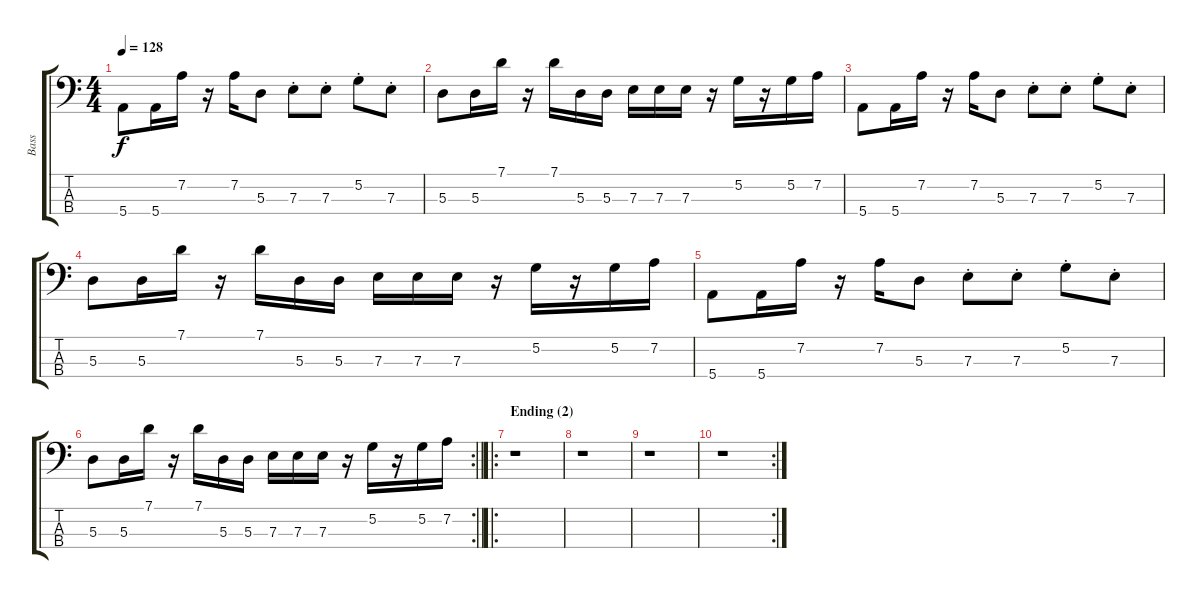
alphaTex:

\track ("Bass" "Bass") {instrument electricbassfinger}
\staff {score tabs}
\tuning (G2 D2 A1 E1) {hide}
\ts (4 4)
\tempo 128
\clef f4
\ks aminor
5.4.8{dy f} 5.4.16 7.2.16 r.16 7.2.16 5.3.8 7.3{st}.8 7.3{st}.8 5.2{st}.8 7.3{st}.8 |
5.3.8 5.3.16 7.1.16 r.16 7.1.16 5.3.16 5.3.16 7.3.16 7.3.16 7.3.16 r.16 5.2.16 r.16 5.2.16 7.2.16 |
5.4.8 5.4.16 7.2.16 r.16 7.2.16 5.3.8 7.3{st}.8 7.3{st}.8 5.2{st}.8 7.3{st}.8 |
5.3.8 5.3.16 7.1.16 r.16 7.1.16 5.3.16 5.3.16 7.3.16 7.3.16 7.3.16 r.16 5.2.16 r.16 5.2.16 7.2.16 |
5.4.8 5.4.16 7.2.16 r.16 7.2.16 5.3.8 7.3{st}.8 7.3{st}.8 5.2{st}.8 7.3{st}.8 |
\rc 2
\barLineRight lightlight
5.3.8 5.3.16 7.1.16 r.16 7.1.16 5.3.16 5.3.16 7.3.16 7.3.16 7.3.16 r.16 5.2.16 r.16 5.2.16 7.2.16 |
\ro
\section ("" "Ending (2)")
r.1 |
r.1 |
r.1 |
\rc 2
r.1
